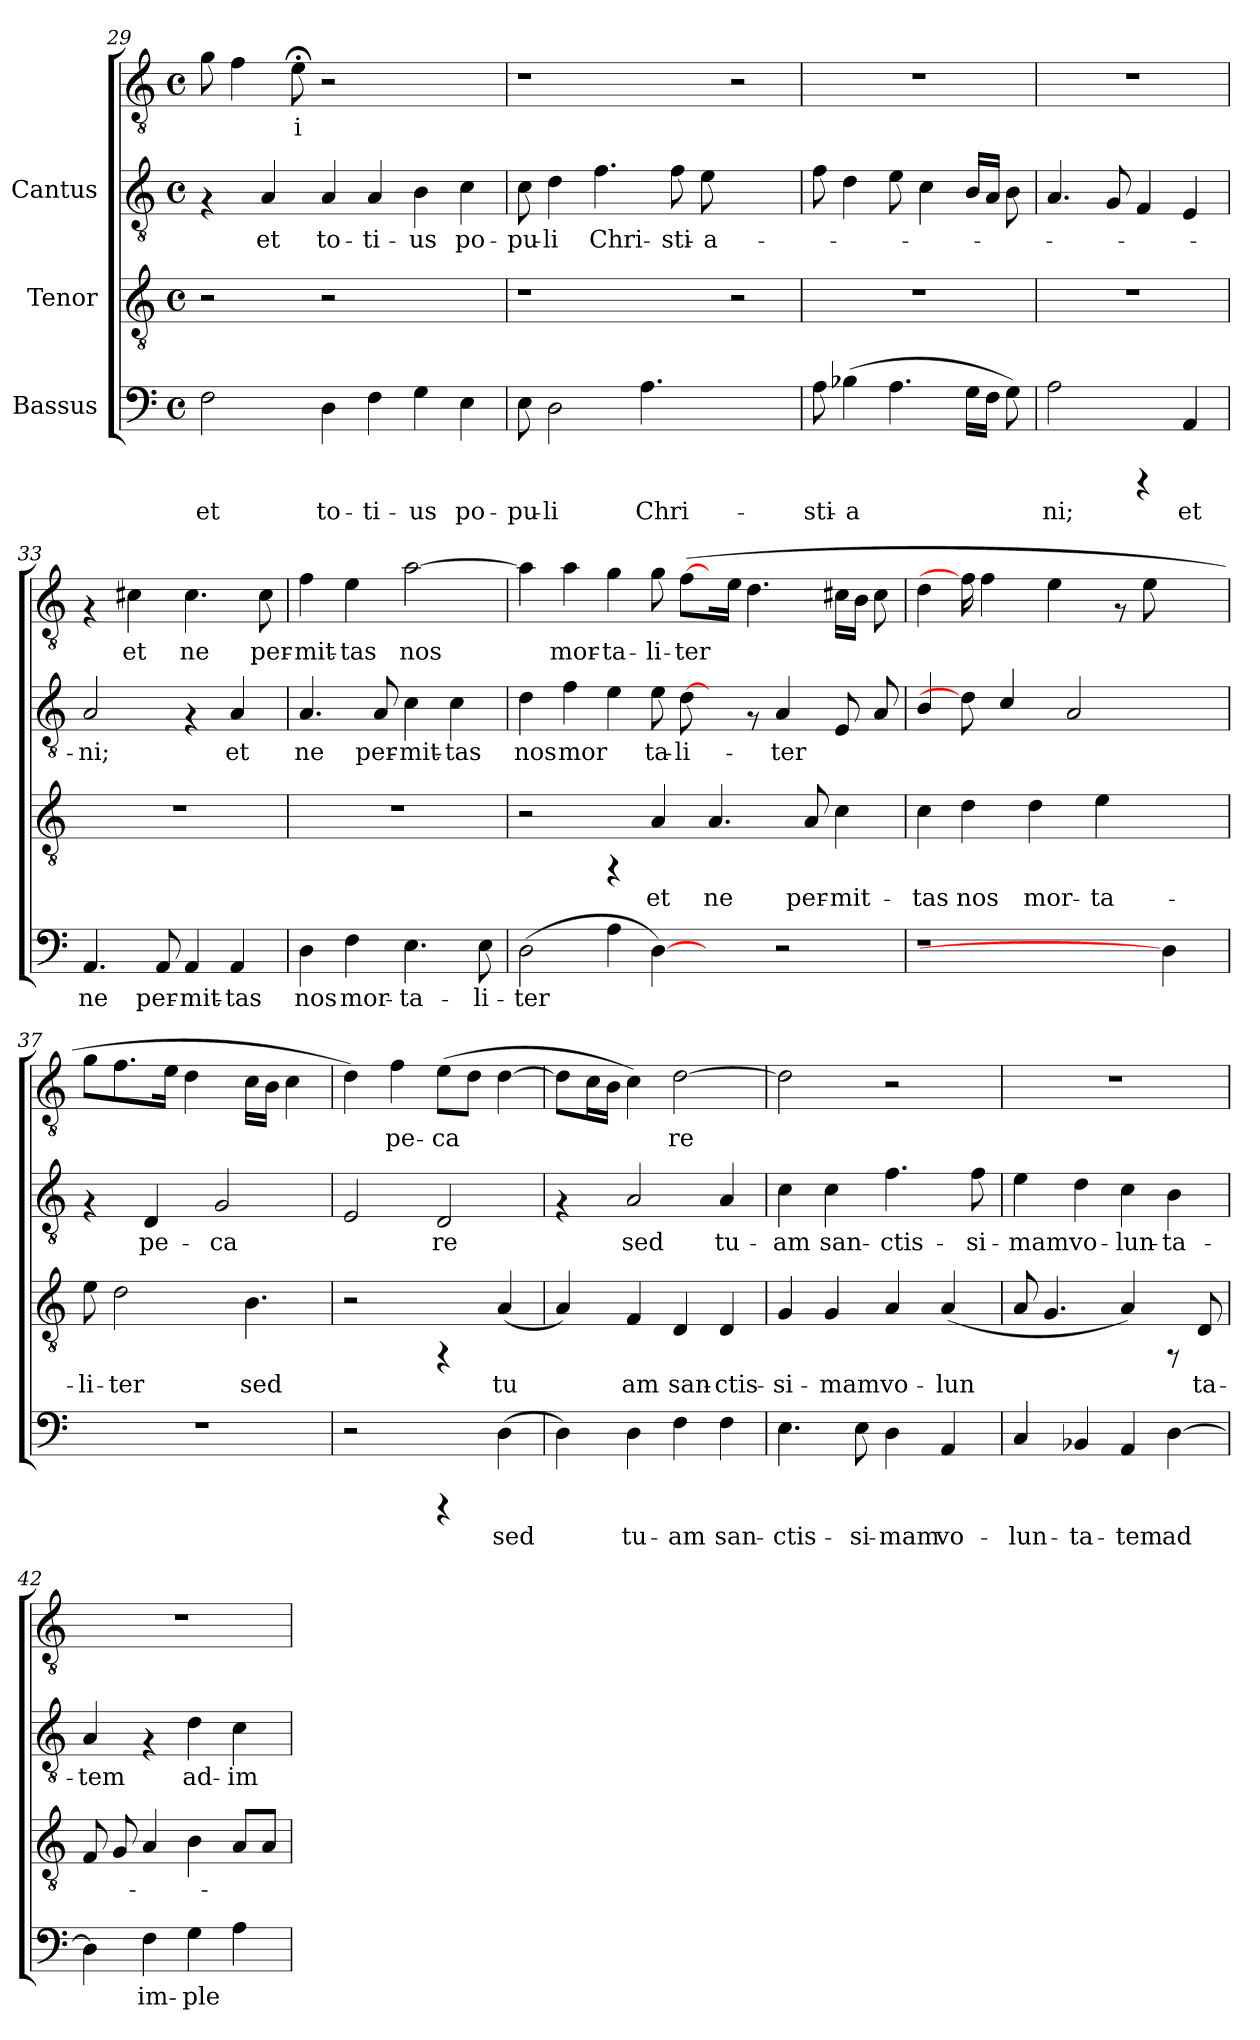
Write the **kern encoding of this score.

**kern	**text	**kern	**text	**kern	**text	**kern	**text
*part3	*part3	*part2	*part2	*part1	*part1	*part1	*part1
*staff4	*staff4	*staff3	*staff3	*staff2	*staff2	*staff1	*staff1
*I"Bassus	*	*I"Tenor	*	*I"Cantus	*	*	*
*clefF4	*	*clefGv2	*	*clefGv2	*	*clefGv2	*
*M4/4	*	*M4/4	*	*M4/4	*	*M4/4	*
*met(c)	*	*met(c)	*	*met(c)	*	*met(c)	*
=29	=29	=29	=29	=29	=29	=29	=29
!	!LO:LY:b:cj	!	!	!	!	!	!LO:LY:b:cj
2F\	et	2r	.	4rF	.	8g\	.
!	!	!	!	!	!	!	!LO:LY:b:cj
.	.	.	.	.	.	4f\	.
!	!	!	!	!	!LO:LY:b:cj	!	!
.	.	.	.	4A/	et	.	.
!	!	!	!	!	!	!	!LO:LY:b:cj
.	.	.	.	.	.	8e;<\	i
!	!LO:LY:b:cj	!	!	!	!LO:LY:b:cj	!	!
4D\	to-	2r	.	4A/	to-	2r	.
!	!LO:LY:b:cj	!	!	!	!LO:LY:b:cj	!	!
4F\	-ti-	.	.	4A/	-ti-	.	.
!	!LO:LY:b:cj	!	!	!	!LO:LY:b:cj	!	!
4G\	-us	2ryy	.	4B\	-us	2ryy	.
!	!LO:LY:b:cj	!	!	!	!LO:LY:b:cj	!	!
4E\	po-	.	.	4c\	po-	.	.
=30	=30	=30	=30	=30	=30	=30	=30
!	!LO:LY:b:cj	!	!	!	!LO:LY:b:cj	!	!
8E\	-pu-	1r	.	8c\	-pu-	1r	.
!	!LO:LY:b:cj	!	!	!	!LO:LY:b:cj	!	!
2D\	-li	.	.	4d\	-li	.	.
!	!	!	!	!	!LO:LY:b:cj	!	!
.	.	.	.	4.f\	Chri-	.	.
!	!LO:LY:b:cj	!	!	!	!	!	!
4.A\	Chri-	.	.	.	.	.	.
!	!	!	!	!	!LO:LY:b:cj	!	!
.	.	.	.	8f\	-sti-	.	.
!	!	!	!	!	!LO:LY:b:cj	!	!
.	.	.	.	8e\	-a-	.	.
2ryy	.	2r	.	2ryy	.	2r	.
!!LO:LB:g=z
=31	=31	=31	=31	=31	=31	=31	=31
!	!LO:LY:b:cj	!	!	!	!	!	!
8A\	-sti-	1r	.	8f\	.	1r	.
!	!LO:LY:b:cj	!	!	!	!	!	!
(>4B-X\	-a-	.	.	4d\	.	.	.
!	!LO:LY:b:cj	!	!	!	!	!	!
4.A\	--	.	.	8e\	.	.	.
.	.	.	.	4c\	.	.	.
!	!LO:LY:b:cj	!	!	!	!	!	!
16G\L	--	.	.	16B/L	.	.	.
!	!LO:LY:b:cj	!	!	!	!	!	!
16F\J	--	.	.	16A/J	.	.	.
!	!LO:LY:b:cj	!	!	!	!	!	!
8G\)	--	.	.	8B\	.	.	.
=32	=32	=32	=32	=32	=32	=32	=32
!	!LO:LY:b:cj	!	!	!	!	!	!
2A\	-ni;	1r	.	4.A/	.	1r	.
.	.	.	.	8G/	.	.	.
4rCCC	.	.	.	4F/	.	.	.
!	!LO:LY:b:cj	!	!	!	!	!	!
4AA/	et	.	.	4E/	.	.	.
=33	=33	=33	=33	=33	=33	=33	=33
!	!LO:LY:b:cj	!	!	!	!LO:LY:b:cj	!	!
4.AA/	ne	1r	.	2A/	-ni;	4rF	.
!	!	!	!	!	!	!	!LO:LY:b:cj
.	.	.	.	.	.	4c#X\	-et
!	!LO:LY:b:cj	!	!	!	!	!	!
8AA/	per-	.	.	.	.	.	.
!	!LO:LY:b:cj	!	!	!	!	!	!LO:LY:b:cj
4AA/	-mit-	.	.	4rF	.	4.c#\	ne
!	!LO:LY:b:cj	!	!	!	!LO:LY:b:cj	!	!
4AA/	-tas	.	.	4A/	et	.	.
!	!	!	!	!	!	!	!LO:LY:b:cj
.	.	.	.	.	.	8c#\	per-
=34	=34	=34	=34	=34	=34	=34	=34
!	!LO:LY:b:cj	!	!	!	!LO:LY:b:cj	!	!LO:LY:b:cj
4D\	nos	1r	.	4.A/	ne	4f\	mit-
!	!LO:LY:b:cj	!	!	!	!	!	!LO:LY:b:cj
4F\	mor-	.	.	.	.	4e\	-tas
!	!	!	!	!	!LO:LY:b:cj	!	!
.	.	.	.	8A/	per-	.	.
!	!LO:LY:b:cj	!	!	!	!LO:LY:b:cj	!	!LO:LY:b:cj
4.E\	-ta-	.	.	4c\	-mit-	[>2a\	nos
!	!	!	!	!	!LO:LY:b:cj	!	!
.	.	.	.	4c\	-tas	.	.
!	!LO:LY:b:cj	!	!	!	!	!	!
8E\	-li-	.	.	.	.	.	.
!!LO:PB:g=z
=35	=35	=35	=35	=35	=35	=35	=35
!	!LO:LY:b:cj	!	!	!	!LO:LY:b:cj	!	!LO:LY:b:cj
(>2D\	-ter	2r	.	4d\	nos	4a\]	.
!	!	!	!	!	!LO:LY:b:cj	!	!LO:LY:b:cj
.	.	.	.	4f\	mor-	4a\	mor-
!	!LO:LY:b:cj	!	!	!	!LO:LY:b:cj	!	!LO:LY:b:cj
4A\	.	4rFF	.	4e\	--	4g\	-ta-
!	!	!	!LO:LY:b:cj	!	!LO:LY:b:cj	!	!LO:LY:b:cj
[4D\)	.	4A/	et	8e\	-ta-	8g\	-li-
!	!	!	!	!	!LO:LY:b:cj	!	!LO:LY:b:cj
.	.	.	.	[8d\	-li-	(>[8f\L	-ter
!	!	!	!LO:LY:b:cj	!	!	!	!
4ryy	.	4.A/	ne	8ryy	.	16ryy	.
!	!	!	!	!	!	!	!LO:LY:b:cj
.	.	.	.	.	.	16e\J	.
!	!	!	!	!	!	!	!LO:LY:b:cj
.	.	.	.	8rF	.	4.d\	.
!	!	!	!	!	!LO:LY:b:cj	!	!
2r	.	.	.	4A/	-ter	.	.
!	!	!	!LO:LY:b:cj	!	!	!	!
.	.	8A/	per-	.	.	.	.
!	!	!	!LO:LY:b:cj	!	!LO:LY:b:cj	!	!LO:LY:b:cj
.	.	4c\	-mit-	8E/	.	16c#X\L	.
!	!	!	!	!	!	!	!LO:LY:b:cj
.	.	.	.	.	.	16B\J	.
!	!	!	!	!	!LO:LY:b:cj	!	!LO:LY:b:cj
.	.	.	.	8A/	.	8c#\	.
=36	=36	=36	=36	=36	=36	=36	=36
!	!	!	!LO:LY:b:cj	!	!	!	!
1r	.	4c\	-tas	4B/	.	4d\	.
!	!	!	!LO:LY:b:cj	!	!	!	!
.	.	4d\	nos	8d\]	.	16f\L]	.
.	.	.	.	.	.	4f\	.
.	.	.	.	4c/	.	.	.
!	!	!	!LO:LY:b:cj	!	!	!	!
.	.	4d\	mor-	.	.	.	.
.	.	.	.	.	.	4e\	.
.	.	.	.	2A/	.	.	.
!	!	!	!LO:LY:b:cj	!	!	!	!
.	.	4e\	-ta-	.	.	.	.
.	.	.	.	.	.	8rF	.
.	.	.	.	.	.	8e\	.
4D\]	.	4ryy	.	.	.	.	.
.	.	.	.	.	.	8.ryy	.
.	.	.	.	8ryy	.	.	.
=37	=37	=37	=37	=37	=37	=37	=37
!	!	!	!LO:LY:b:cj	!	!	!	!
1r	.	8e\	-li-	4rF	.	8g\L	.
!	!	!	!LO:LY:b:cj	!	!	!	!
.	.	2d\	-ter	.	.	8.f\	.
!	!	!	!	!	!LO:LY:b:cj	!	!
.	.	.	.	4D/	pe-	.	.
.	.	.	.	.	.	16e\J	.
.	.	.	.	.	.	4d\	.
!	!	!	!	!	!LO:LY:b:cj	!	!
.	.	.	.	2G/	-ca-	.	.
!	!	!	!LO:LY:b:cj	!	!	!	!
.	.	4.B\	sed	.	.	16c\L	.
.	.	.	.	.	.	16B\J	.
.	.	.	.	.	.	4c\	.
=38	=38	=38	=38	=38	=38	=38	=38
!	!	!	!	!	!LO:LY:b:cj	!	!LO:LY:b:cj
2r	.	2r	.	2E/	-	4d\)	-
!	!	!	!	!	!	!	!LO:LY:b:cj
.	.	.	.	.	.	4f\	pe-
!	!	!	!	!	!LO:LY:b:cj	!	!LO:LY:b:cj
4rCCC	.	4rFF	.	2D/	re	(>8e\L	-ca-
!	!	!	!	!	!	!	!LO:LY:b:cj
.	.	.	.	.	.	8d\J	--
!	!LO:LY:b:cj	!	!LO:LY:b:cj	!	!	!	!LO:LY:b:cj
(>4D\	sed	(<4A/	tu-	.	.	[>4d\	--
!!LO:LB:g=z
=39	=39	=39	=39	=39	=39	=39	=39
!	!LO:LY:b:cj	!	!LO:LY:b:cj	!	!	!	!LO:LY:b:cj
4D\)	.	4A/)	-	4rF	.	8d\L]	.
!	!	!	!	!	!	!	!LO:LY:b:cj
.	.	.	.	.	.	16c\	.
!	!	!	!	!	!	!	!LO:LY:b:cj
.	.	.	.	.	.	16B\J	.
!	!LO:LY:b:cj	!	!LO:LY:b:cj	!	!LO:LY:b:cj	!	!LO:LY:b:cj
4D\	tu-	4F/	am	2A/	sed	4c\)	.
!	!LO:LY:b:cj	!	!LO:LY:b:cj	!	!	!	!LO:LY:b:cj
4F\	-am	4D/	san-	.	.	[>2d\	re
!	!LO:LY:b:cj	!	!LO:LY:b:cj	!	!LO:LY:b:cj	!	!
4F\	san-	4D/	-ctis-	4A/	tu-	.	.
=40	=40	=40	=40	=40	=40	=40	=40
!	!LO:LY:b:cj	!	!LO:LY:b:cj	!	!LO:LY:b:cj	!	!
4.E\	-ctis-	4G/	-si-	4c\	-am	2d\]	.
!	!	!	!LO:LY:b:cj	!	!LO:LY:b:cj	!	!
.	.	4G/	-mam	4c\	san-	.	.
!	!LO:LY:b:cj	!	!	!	!	!	!
8E\	-si-	.	.	.	.	.	.
!	!LO:LY:b:cj	!	!LO:LY:b:cj	!	!LO:LY:b:cj	!	!
4D\	-mam	4A/	vo-	4.f\	-ctis-	2r	.
!	!LO:LY:b:cj	!	!LO:LY:b:cj	!	!	!	!
4AA/	vo-	(<4A/	-lun-	.	.	.	.
!	!	!	!	!	!LO:LY:b:cj	!	!
.	.	.	.	8f\	-si-	.	.
=41	=41	=41	=41	=41	=41	=41	=41
!	!LO:LY:b:cj	!	!LO:LY:b:cj	!	!LO:LY:b:cj	!	!
4C/	-lun-	8A/	-	4e\	-mam	1r	.
!	!	!	!LO:LY:b:cj	!	!	!	!
.	.	4.G/	.	.	.	.	.
!	!LO:LY:b:cj	!	!	!	!LO:LY:b:cj	!	!
4BB-X/	-ta-	.	.	4d\	vo-	.	.
!	!LO:LY:b:cj	!	!LO:LY:b:cj	!	!LO:LY:b:cj	!	!
4AA/	-tem	4A/)	.	4c\	-lun-	.	.
!	!LO:LY:b:cj	!	!	!	!LO:LY:b:cj	!	!
[>4D\	ad-	8rFF	.	4B\	-ta-	.	.
!	!	!	!LO:LY:b:cj	!	!	!	!
.	.	8D/	ta-	.	.	.	.
=42	=42	=42	=42	=42	=42	=42	=42
!	!LO:LY:b:cj	!	!	!	!LO:LY:b:cj	!	!
4D\]	-	8F/	.	4A/	-tem	1r	.
.	.	8G/	.	.	.	.	.
!	!LO:LY:b:cj	!	!	!	!	!	!
4F\	im-	4A/	.	4rF	.	.	.
!	!LO:LY:b:cj	!	!	!	!LO:LY:b:cj	!	!
4G\	-ple-	4B\	.	4d\	ad-	.	.
!	!LO:LY:b:cj	!	!	!	!LO:LY:b:cj	!	!
4A\	--	8A/L	.	4c\	-im-	.	.
.	.	8A/J	.	.	.	.	.
=	=	=	=	=	=	=	=
*-	*-	*-	*-	*-	*-	*-	*-
